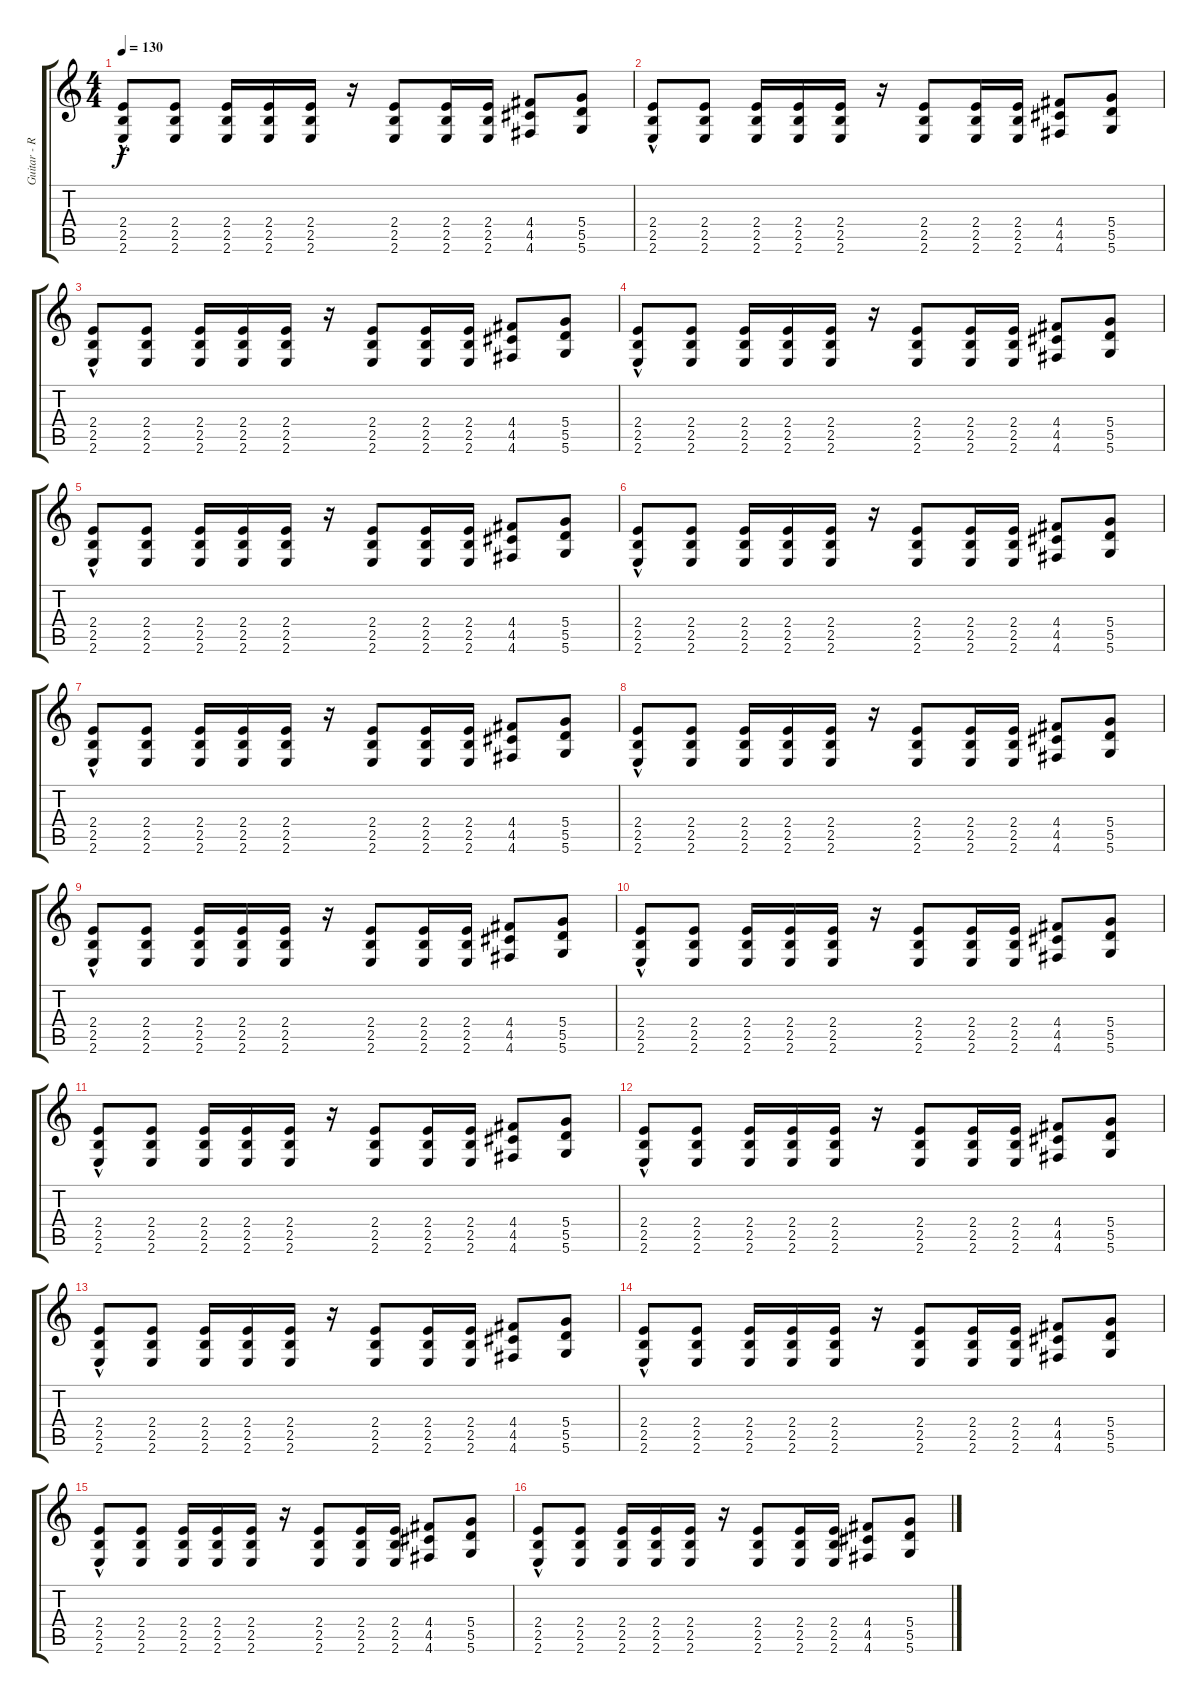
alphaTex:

\track ("Guitar - Richard Kruspe-Bernstein" "Guitar - R") {instrument distortionguitar}
\staff {score tabs}
\tuning (E4 B3 G3 D3 A2 D2) {hide}
\ts (4 4)
\tempo 130
\clef g2
\ks c
(2.4{hac} 2.5{hac} 2.6{hac}).8{dy f} (2.4 2.5 2.6).8 (2.4 2.5 2.6).16 (2.4 2.5 2.6).16 (2.4 2.5 2.6).16 r.16 (2.4 2.5 2.6).8 (2.4 2.5 2.6).16 (2.4 2.5 2.6).16 (4.4 4.5 4.6).8 (5.4 5.5 5.6).8 |
(2.4{hac} 2.5{hac} 2.6{hac}).8 (2.4 2.5 2.6).8 (2.4 2.5 2.6).16 (2.4 2.5 2.6).16 (2.4 2.5 2.6).16 r.16 (2.4 2.5 2.6).8 (2.4 2.5 2.6).16 (2.4 2.5 2.6).16 (4.4 4.5 4.6).8 (5.4 5.5 5.6).8 |
(2.4{hac} 2.5{hac} 2.6{hac}).8 (2.4 2.5 2.6).8 (2.4 2.5 2.6).16 (2.4 2.5 2.6).16 (2.4 2.5 2.6).16 r.16 (2.4 2.5 2.6).8 (2.4 2.5 2.6).16 (2.4 2.5 2.6).16 (4.4 4.5 4.6).8 (5.4 5.5 5.6).8 |
(2.4{hac} 2.5{hac} 2.6{hac}).8 (2.4 2.5 2.6).8 (2.4 2.5 2.6).16 (2.4 2.5 2.6).16 (2.4 2.5 2.6).16 r.16 (2.4 2.5 2.6).8 (2.4 2.5 2.6).16 (2.4 2.5 2.6).16 (4.4 4.5 4.6).8 (5.4 5.5 5.6).8 |
(2.4{hac} 2.5{hac} 2.6{hac}).8 (2.4 2.5 2.6).8 (2.4 2.5 2.6).16 (2.4 2.5 2.6).16 (2.4 2.5 2.6).16 r.16 (2.4 2.5 2.6).8 (2.4 2.5 2.6).16 (2.4 2.5 2.6).16 (4.4 4.5 4.6).8 (5.4 5.5 5.6).8 |
(2.4{hac} 2.5{hac} 2.6{hac}).8 (2.4 2.5 2.6).8 (2.4 2.5 2.6).16 (2.4 2.5 2.6).16 (2.4 2.5 2.6).16 r.16 (2.4 2.5 2.6).8 (2.4 2.5 2.6).16 (2.4 2.5 2.6).16 (4.4 4.5 4.6).8 (5.4 5.5 5.6).8 |
(2.4{hac} 2.5{hac} 2.6{hac}).8 (2.4 2.5 2.6).8 (2.4 2.5 2.6).16 (2.4 2.5 2.6).16 (2.4 2.5 2.6).16 r.16 (2.4 2.5 2.6).8 (2.4 2.5 2.6).16 (2.4 2.5 2.6).16 (4.4 4.5 4.6).8 (5.4 5.5 5.6).8 |
(2.4{hac} 2.5{hac} 2.6{hac}).8 (2.4 2.5 2.6).8 (2.4 2.5 2.6).16 (2.4 2.5 2.6).16 (2.4 2.5 2.6).16 r.16 (2.4 2.5 2.6).8 (2.4 2.5 2.6).16 (2.4 2.5 2.6).16 (4.4 4.5 4.6).8 (5.4 5.5 5.6).8 |
(2.4{hac} 2.5{hac} 2.6{hac}).8 (2.4 2.5 2.6).8 (2.4 2.5 2.6).16 (2.4 2.5 2.6).16 (2.4 2.5 2.6).16 r.16 (2.4 2.5 2.6).8 (2.4 2.5 2.6).16 (2.4 2.5 2.6).16 (4.4 4.5 4.6).8 (5.4 5.5 5.6).8 |
(2.4{hac} 2.5{hac} 2.6{hac}).8 (2.4 2.5 2.6).8 (2.4 2.5 2.6).16 (2.4 2.5 2.6).16 (2.4 2.5 2.6).16 r.16 (2.4 2.5 2.6).8 (2.4 2.5 2.6).16 (2.4 2.5 2.6).16 (4.4 4.5 4.6).8 (5.4 5.5 5.6).8 |
(2.4{hac} 2.5{hac} 2.6{hac}).8 (2.4 2.5 2.6).8 (2.4 2.5 2.6).16 (2.4 2.5 2.6).16 (2.4 2.5 2.6).16 r.16 (2.4 2.5 2.6).8 (2.4 2.5 2.6).16 (2.4 2.5 2.6).16 (4.4 4.5 4.6).8 (5.4 5.5 5.6).8 |
(2.4{hac} 2.5{hac} 2.6{hac}).8 (2.4 2.5 2.6).8 (2.4 2.5 2.6).16 (2.4 2.5 2.6).16 (2.4 2.5 2.6).16 r.16 (2.4 2.5 2.6).8 (2.4 2.5 2.6).16 (2.4 2.5 2.6).16 (4.4 4.5 4.6).8 (5.4 5.5 5.6).8 |
(2.4{hac} 2.5{hac} 2.6{hac}).8 (2.4 2.5 2.6).8 (2.4 2.5 2.6).16 (2.4 2.5 2.6).16 (2.4 2.5 2.6).16 r.16 (2.4 2.5 2.6).8 (2.4 2.5 2.6).16 (2.4 2.5 2.6).16 (4.4 4.5 4.6).8 (5.4 5.5 5.6).8 |
(2.4{hac} 2.5{hac} 2.6{hac}).8 (2.4 2.5 2.6).8 (2.4 2.5 2.6).16 (2.4 2.5 2.6).16 (2.4 2.5 2.6).16 r.16 (2.4 2.5 2.6).8 (2.4 2.5 2.6).16 (2.4 2.5 2.6).16 (4.4 4.5 4.6).8 (5.4 5.5 5.6).8 |
(2.4{hac} 2.5{hac} 2.6{hac}).8 (2.4 2.5 2.6).8 (2.4 2.5 2.6).16 (2.4 2.5 2.6).16 (2.4 2.5 2.6).16 r.16 (2.4 2.5 2.6).8 (2.4 2.5 2.6).16 (2.4 2.5 2.6).16 (4.4 4.5 4.6).8 (5.4 5.5 5.6).8 |
(2.4{hac} 2.5{hac} 2.6{hac}).8 (2.4 2.5 2.6).8 (2.4 2.5 2.6).16 (2.4 2.5 2.6).16 (2.4 2.5 2.6).16 r.16 (2.4 2.5 2.6).8 (2.4 2.5 2.6).16 (2.4 2.5 2.6).16 (4.4 4.5 4.6).8 (5.4 5.5 5.6).8
